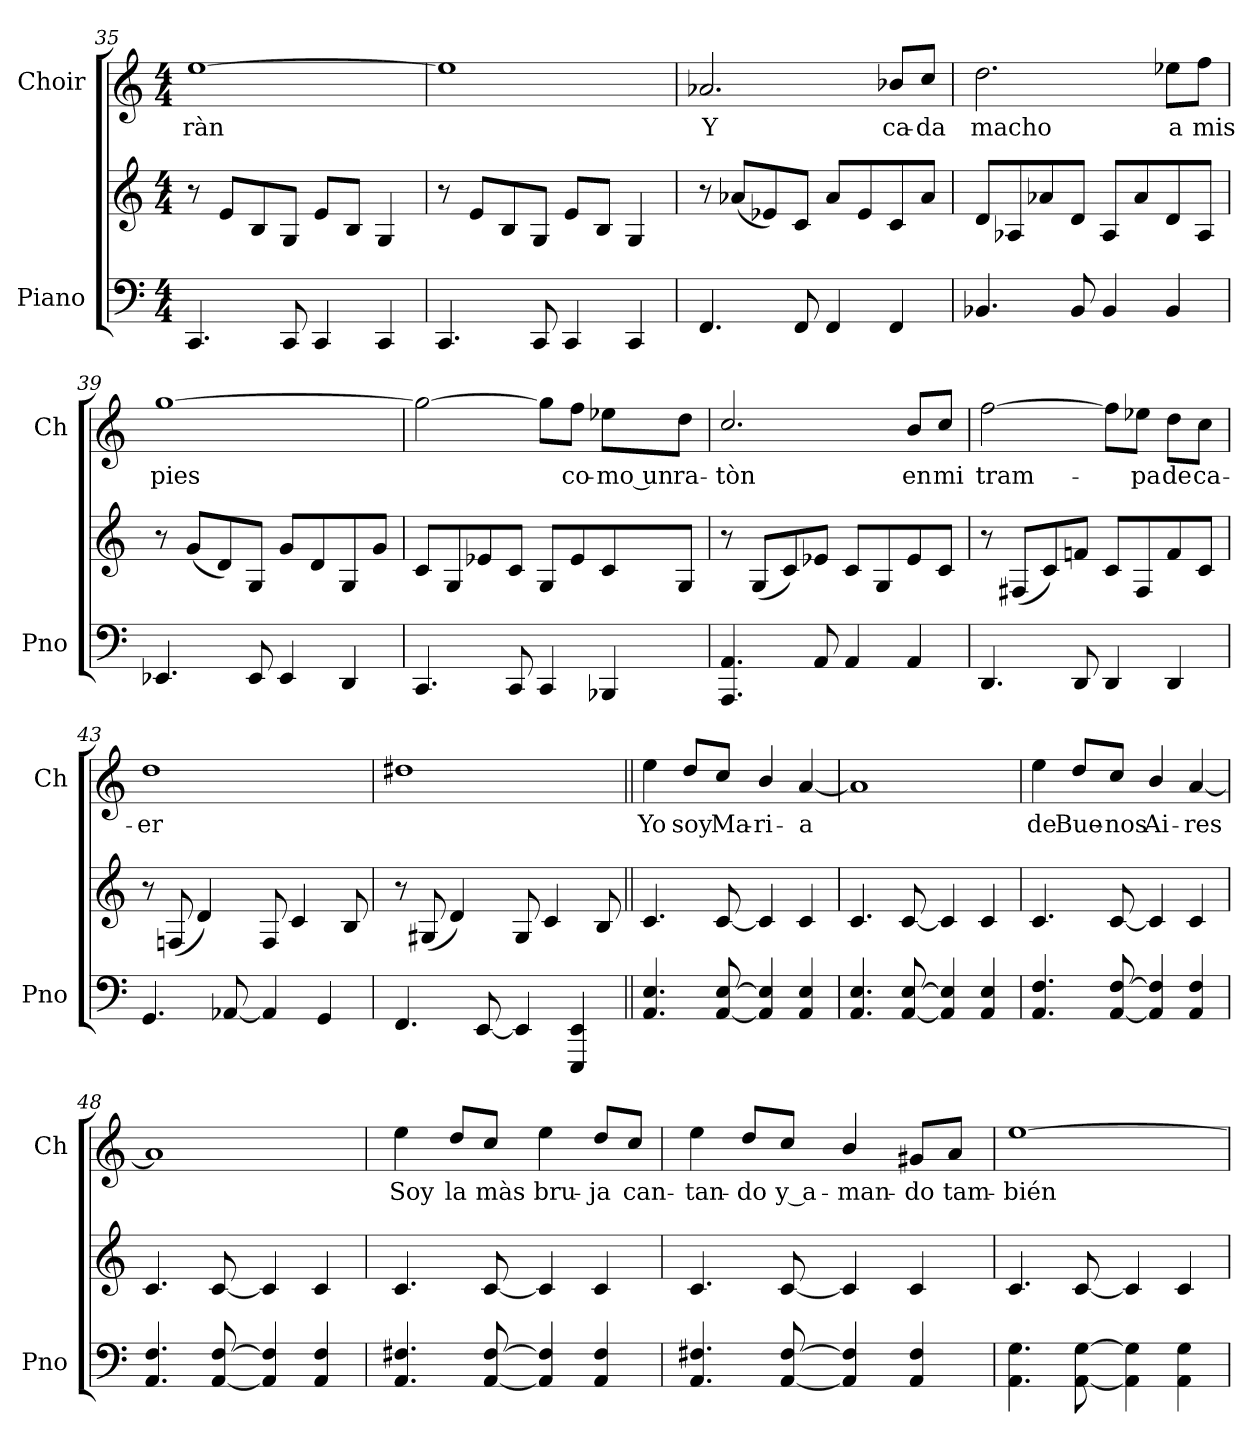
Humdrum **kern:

**kern	**kern	**kern	**text
*part2	*part2	*part1	*part1
*staff3	*staff2	*staff1	*staff1
*I"Piano	*	*I"Choir	*
*I'Pno	*	*I'Ch	*
*clefF4	*clefG2	*clefG2	*
*k[]	*k[]	*k[]	*
*C:	*C:	*C:	*
*M4/4	*M4/4	*M4/4	*
=35	=35	=35	=35
4.CC/	8r	[1ee	-ràn
.	8e/L	.	.
.	8B/	.	.
8CC/	8G/J	.	.
4CC/	8e/L	.	.
.	8B/J	.	.
4CC/	4G/	.	.
=36	=36	=36	=36
4.CC/	8r	1ee]	.
.	8e/L	.	.
.	8B/	.	.
8CC/	8G/J	.	.
4CC/	8e/L	.	.
.	8B/J	.	.
4CC/	4G/	.	.
!!LO:PB:g=z
=37	=37	=37	=37
4.FF/	8r	2.a-X/	Y
.	(8a-X/L	.	.
.	8e-X/)	.	.
8FF/	8c/J	.	.
4FF/	8a-/L	.	.
.	8e-/	.	.
4FF/	8c/	8b-X/L	ca-
.	8a-/J	8cc/J	-da
=38	=38	=38	=38
4.BB-X/	8d/L	2.dd\	macho
.	8A-X/	.	.
.	8a-X/	.	.
8BB-/	8d/J	.	.
4BB-/	8A-/L	.	.
.	8a-/	.	.
4BB-/	8d/	8ee-X\L	a
.	8A-/J	8ff\J	mis
=39	=39	=39	=39
4.EE-X/	8r	[1gg	pies
.	(8g/L	.	.
.	8d/)	.	.
8EE-/	8G/J	.	.
4EE-/	8g/L	.	.
.	8d/	.	.
4DD/	8G/	.	.
.	8g/J	.	.
=40	=40	=40	=40
4.CC/	8c/L	2gg\_	.
.	8G/	.	.
.	8e-X/	.	.
8CC/	8c/J	.	.
4CC/	8G/L	8gg\L]	.
.	8e-/	8ff\J	co-
4BBB-X/	8c/	8ee-X\L	-mo un
.	8G/J	8dd\J	ra-
=41	=41	=41	=41
4.AAA/ 4.AA/	8r	2.cc/	-tòn
.	(8G/L	.	.
.	8c/)	.	.
8AA/	8e-X/J	.	.
4AA/	8c/L	.	.
.	8G/	.	.
4AA/	8e-/	8b/L	en
.	8c/J	8cc/J	mi
!!LO:LB:g=z
=42	=42	=42	=42
4.DD/	8r	[2ff\	tram-
.	(8F#X/L	.	.
.	8c/)	.	.
8DD/	8fn/J	.	.
4DD/	8c/L	8ff\L]	.
.	8F#/	8ee-X\J	-pa
4DD/	8f/	8dd\L	de
.	8c/J	8cc\J	ca-
=43	=43	=43	=43
4.GG/	8r	1dd	-er
.	(8Fn/	.	.
.	4d/)	.	.
[8AA-X/	.	.	.
4AA-/]	8F/	.	.
.	4c/	.	.
4GG/	.	.	.
.	8B/	.	.
=44	=44	=44	=44
4.FF/	8r	1dd#X	.
.	(8G#X/	.	.
.	4d/)	.	.
[8EE/	.	.	.
4EE/]	8G#/	.	.
.	4c/	.	.
4EEE/ 4EE/	.	.	.
.	8B/	.	.
=45||	=45||	=45||	=45||
4.AA/ 4.E/	4.c/	4ee\	Yo
.	.	8dd/L	soy
[8AA/ [8E/	[8c/	8cc/J	Ma-
4AA/] 4E/]	4c/]	4b/	-ri-
4AA/ 4E/	4c/	[4a/	-a
=46	=46	=46	=46
4.AA/ 4.E/	4.c/	1a]	.
[8AA/ [8E/	[8c/	.	.
4AA/] 4E/]	4c/]	.	.
4AA/ 4E/	4c/	.	.
=47	=47	=47	=47
4.AA/ 4.F/	4.c/	4ee\	de
.	.	8dd/L	Bue-
[8AA/ [8F/	[8c/	8cc/J	-nos
4AA/] 4F/]	4c/]	4b/	Ai-
4AA/ 4F/	4c/	[4a/	-res
=48	=48	=48	=48
4.AA/ 4.F/	4.c/	1a]	.
[8AA/ [8F/	[8c/	.	.
4AA/] 4F/]	4c/]	.	.
4AA/ 4F/	4c/	.	.
!!LO:LB:g=z
=49	=49	=49	=49
4.AA/ 4.F#X/	4.c/	4ee\	Soy
.	.	8dd/L	la
[8AA/ [8F#/	[8c/	8cc/J	màs
4AA/] 4F#/]	4c/]	4ee\	bru-
4AA/ 4F#/	4c/	8dd/L	-ja
.	.	8cc/J	can-
=50	=50	=50	=50
4.AA/ 4.F#X/	4.c/	4ee\	-tan-
.	.	8dd/L	-do
[8AA/ [8F#/	[8c/	8cc/J	y a-
4AA/] 4F#/]	4c/]	4b/	-man-
4AA/ 4F#/	4c/	8g#X/L	-do
.	.	8a/J	tam-
=51	=51	=51	=51
4.AA\ 4.G\	4.c/	[1ee	-bién
[8AA\ [8G\	[8c/	.	.
4AA\] 4G\]	4c/]	.	.
4AA\ 4G\	4c/	.	.
=	=	=	=
*-	*-	*-	*-
